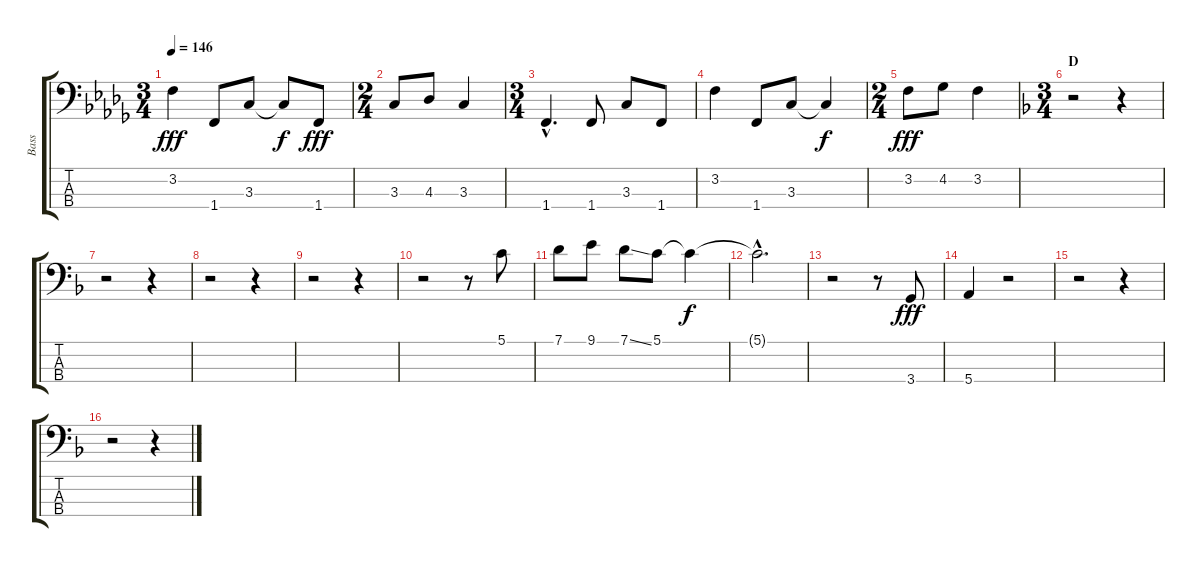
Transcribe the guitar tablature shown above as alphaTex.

\track ("Bass" "Bass") {instrument acousticguitarnylon}
\staff {score tabs}
\tuning (G2 D2 A1 E1) {hide}
\ts (3 4)
\tempo 146
\clef f4
\ks db
3.2.4{dy fff} 1.4.8 3.3.8 3.3{t}.8{dy f} 1.4.8{dy fff} |
\ts (2 4)
3.3.8 4.3.8 3.3.4 |
\ts (3 4)
1.4{hac}.4{d} 1.4.8 3.3.8 1.4.8 |
3.2.4 1.4.8 3.3.8 3.3{t}.4{dy f} |
\ts (2 4)
3.2.8{dy fff} 4.2.8 3.2.4 |
\ts (3 4)
\section ("" "D")
\ks f
r.2 r.4 |
r.2 r.4 |
r.2 r.4 |
r.2 r.4 |
r.2 r.8 5.1.8 |
7.1.8 9.1.8 7.1{ss}.8 5.1.8 5.1{t}.4{dy f} |
5.1{hac t}.2{d} |
r.2 r.8 3.4.8{dy fff} |
5.4.4 r.2 |
r.2 r.4 |
r.2 r.4
